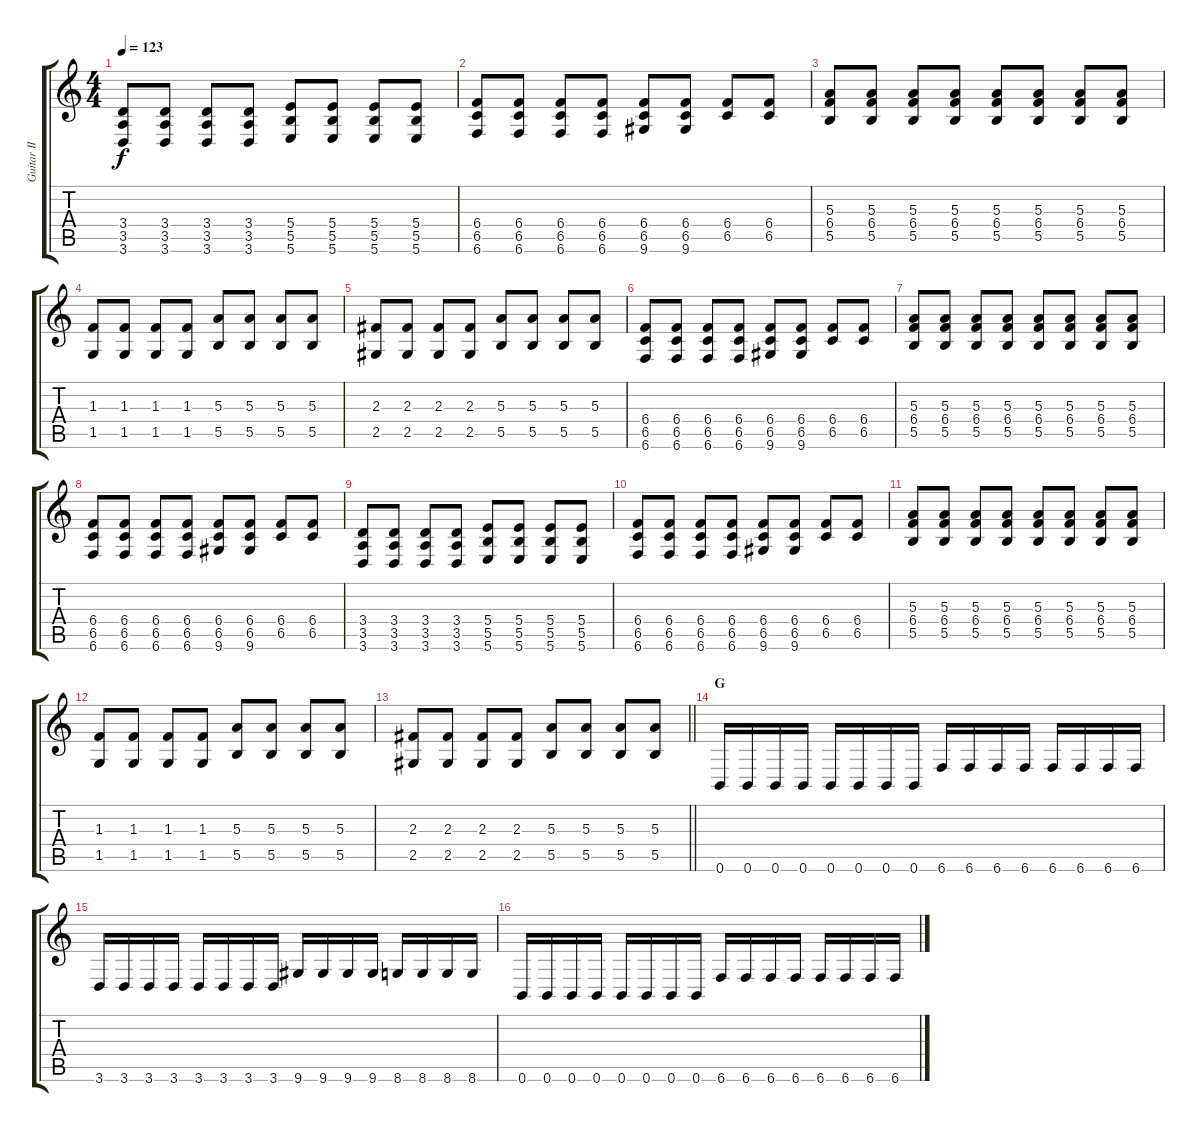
\track ("Guitar II" "Guitar II") {instrument distortionguitar}
\staff {score tabs}
\tuning (Db4 Ab3 E3 B2 Gb2 B1) {hide}
\ts (4 4)
\tempo 123
\clef g2
\ks c
(3.4 3.5 3.6).8{dy f} (3.4 3.5 3.6).8 (3.4 3.5 3.6).8 (3.4 3.5 3.6).8 (5.4 5.5 5.6).8 (5.4 5.5 5.6).8 (5.4 5.5 5.6).8 (5.4 5.5 5.6).8 |
(6.4 6.5 6.6).8 (6.4 6.5 6.6).8 (6.4 6.5 6.6).8 (6.4 6.5 6.6).8 (6.4 6.5 9.6).8 (6.4 6.5 9.6).8 (6.4 6.5).8 (6.4 6.5).8 |
(5.3 6.4 5.5).8 (5.3 6.4 5.5).8 (5.3 6.4 5.5).8 (5.3 6.4 5.5).8 (5.3 6.4 5.5).8 (5.3 6.4 5.5).8 (5.3 6.4 5.5).8 (5.3 6.4 5.5).8 |
(1.3 1.5).8 (1.3 1.5).8 (1.3 1.5).8 (1.3 1.5).8 (5.3 5.5).8 (5.3 5.5).8 (5.3 5.5).8 (5.3 5.5).8 |
(2.3 2.5).8 (2.3 2.5).8 (2.3 2.5).8 (2.3 2.5).8 (5.3 5.5).8 (5.3 5.5).8 (5.3 5.5).8 (5.3 5.5).8 |
(6.4 6.5 6.6).8 (6.4 6.5 6.6).8 (6.4 6.5 6.6).8 (6.4 6.5 6.6).8 (6.4 6.5 9.6).8 (6.4 6.5 9.6).8 (6.4 6.5).8 (6.4 6.5).8 |
(5.3 6.4 5.5).8 (5.3 6.4 5.5).8 (5.3 6.4 5.5).8 (5.3 6.4 5.5).8 (5.3 6.4 5.5).8 (5.3 6.4 5.5).8 (5.3 6.4 5.5).8 (5.3 6.4 5.5).8 |
(6.4 6.5 6.6).8 (6.4 6.5 6.6).8 (6.4 6.5 6.6).8 (6.4 6.5 6.6).8 (6.4 6.5 9.6).8 (6.4 6.5 9.6).8 (6.4 6.5).8 (6.4 6.5).8 |
(3.4 3.5 3.6).8 (3.4 3.5 3.6).8 (3.4 3.5 3.6).8 (3.4 3.5 3.6).8 (5.4 5.5 5.6).8 (5.4 5.5 5.6).8 (5.4 5.5 5.6).8 (5.4 5.5 5.6).8 |
(6.4 6.5 6.6).8 (6.4 6.5 6.6).8 (6.4 6.5 6.6).8 (6.4 6.5 6.6).8 (6.4 6.5 9.6).8 (6.4 6.5 9.6).8 (6.4 6.5).8 (6.4 6.5).8 |
(5.3 6.4 5.5).8 (5.3 6.4 5.5).8 (5.3 6.4 5.5).8 (5.3 6.4 5.5).8 (5.3 6.4 5.5).8 (5.3 6.4 5.5).8 (5.3 6.4 5.5).8 (5.3 6.4 5.5).8 |
(1.3 1.5).8 (1.3 1.5).8 (1.3 1.5).8 (1.3 1.5).8 (5.3 5.5).8 (5.3 5.5).8 (5.3 5.5).8 (5.3 5.5).8 |
\barLineRight lightlight
(2.3 2.5).8 (2.3 2.5).8 (2.3 2.5).8 (2.3 2.5).8 (5.3 5.5).8 (5.3 5.5).8 (5.3 5.5).8 (5.3 5.5).8 |
\section ("" "G")
0.6.16 0.6.16 0.6.16 0.6.16 0.6.16 0.6.16 0.6.16 0.6.16 6.6.16 6.6.16 6.6.16 6.6.16 6.6.16 6.6.16 6.6.16 6.6.16 |
3.6.16 3.6.16 3.6.16 3.6.16 3.6.16 3.6.16 3.6.16 3.6.16 9.6.16 9.6.16 9.6.16 9.6.16 8.6.16 8.6.16 8.6.16 8.6.16 |
0.6.16 0.6.16 0.6.16 0.6.16 0.6.16 0.6.16 0.6.16 0.6.16 6.6.16 6.6.16 6.6.16 6.6.16 6.6.16 6.6.16 6.6.16 6.6.16
